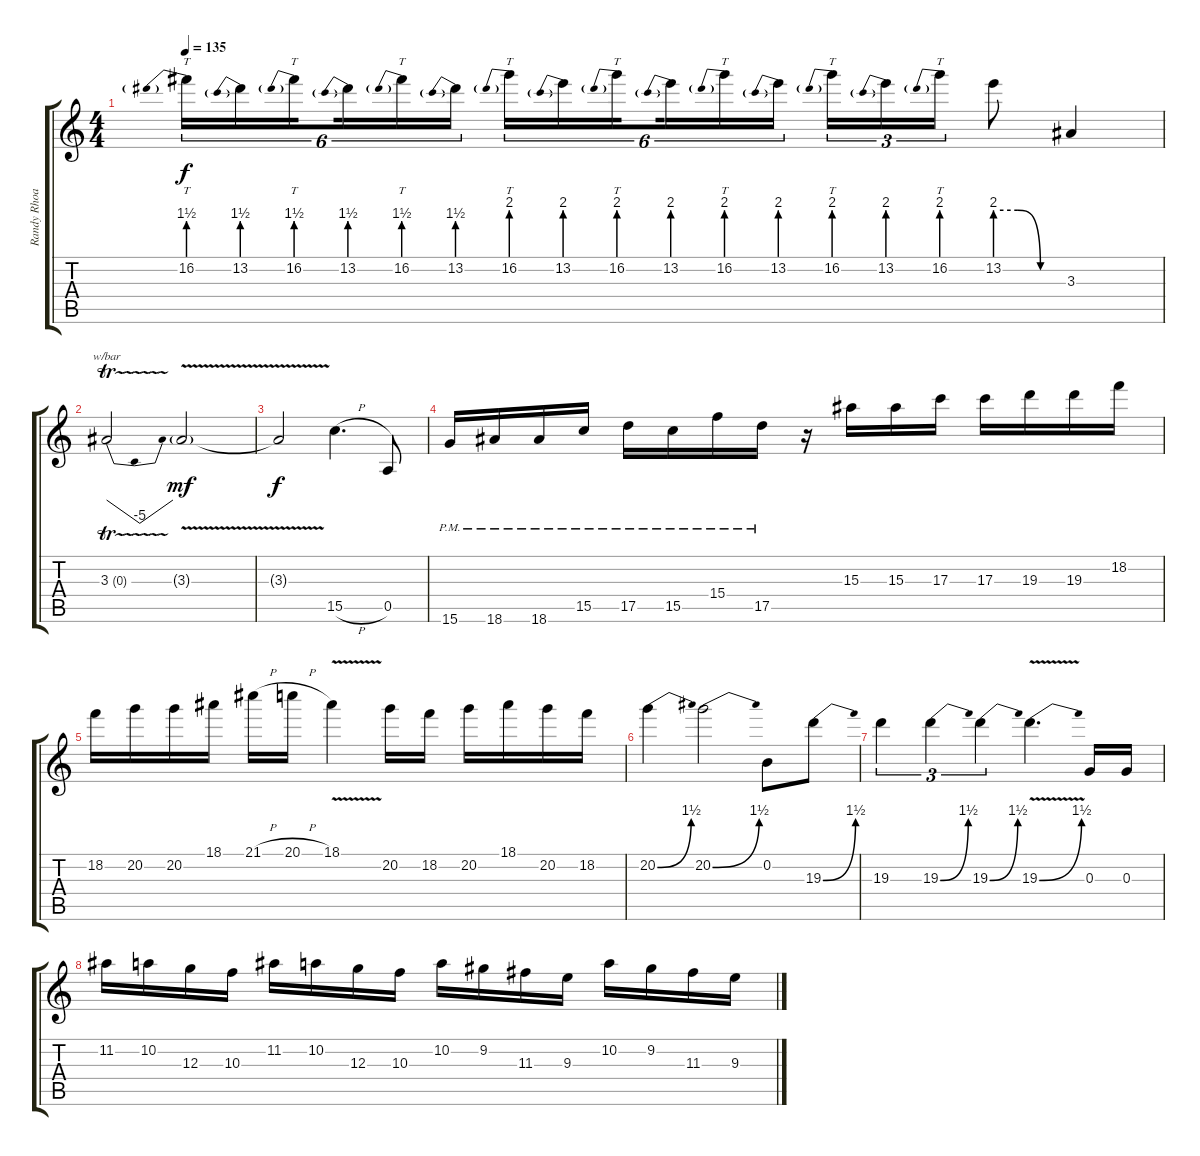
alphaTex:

\track ("Randy Rhoads (Guitar 1)" "Randy Rhoa") {instrument distortionguitar}
\staff {score tabs}
\tuning (E4 B3 G3 D3 A2 E2) {hide}
\ts (4 4)
\tempo 135
\clef g2
\ks c
16.2{be (prebend 0 6 60 6)}.16{tt tu (6 4) dy f} 13.2{be (prebend 0 6 60 6)}.16{tu (6 4)} 16.2{be (prebend 0 6 60 6)}.16{tt tu (6 4) beam splitsecondary} 13.2{be (prebend 0 6 60 6)}.16{tu (6 4)} 16.2{be (prebend 0 6 60 6)}.16{tt tu (6 4)} 13.2{be (prebend 0 6 60 6)}.16{tu (6 4)} 16.2{be (prebend 0 8 60 8)}.16{tt tu (6 4)} 13.2{be (prebend 0 8 60 8)}.16{tu (6 4)} 16.2{be (prebend 0 8 60 8)}.16{tt tu (6 4) beam splitsecondary} 13.2{be (prebend 0 8 60 8)}.16{tu (6 4)} 16.2{be (prebend 0 8 60 8)}.16{tt tu (6 4)} 13.2{be (prebend 0 8 60 8)}.16{tu (6 4)} 16.2{be (prebend 0 8 60 8)}.16{tt tu (3 2)} 13.2{be (prebend 0 8 60 8)}.16{tu (3 2)} 16.2{be (prebend 0 8 60 8)}.16{tt tu (3 2)} 13.2{be (custom 0 8 20 8 40 0 60 0)}.8 3.3.4 |
3.3{tr (0 32)}.2{tbe (dip default 0 0 30 -20 60 0)} 3.3{v g}.2{dy mf} |
3.3{t}.2{dy f} 15.5{h}.4{d} 0.5.8 |
15.6{pm}.16 18.6{pm}.16 18.6{pm}.16 15.5{pm}.16 17.5{pm}.16 15.5{pm}.16 15.4{pm}.16 17.5{pm}.16 r.16 15.3.16 15.3.16 17.3.16 17.3.16 19.3.16 19.3.16 18.2.16 |
18.2.16 20.2.16 20.2.16 18.1.16 21.1{h}.16 20.1{h}.16 18.1{v}.4 20.2.16 18.2.16 20.2.16 18.1.16 20.2.16 18.2.16 |
20.2{be (bend 0 0 60 6)}.4 20.2{be (bend 0 0 60 6)}.2 0.2.8 19.3{be (bend 0 0 60 6)}.8 |
19.3.4{tu (3 2)} 19.3{be (bend 0 0 60 6)}.4{tu (3 2)} 19.3{be (bend 0 0 60 6)}.4{tu (3 2)} 19.3{be (bend 0 0 60 6) v}.4{d} 0.3.16 0.3.16 |
11.2.16 10.2.16 12.3.16 10.3.16 11.2.16 10.2.16 12.3.16 10.3.16 10.2.16 9.2.16 11.3.16 9.3.16 10.2.16 9.2.16 11.3.16 9.3.16
